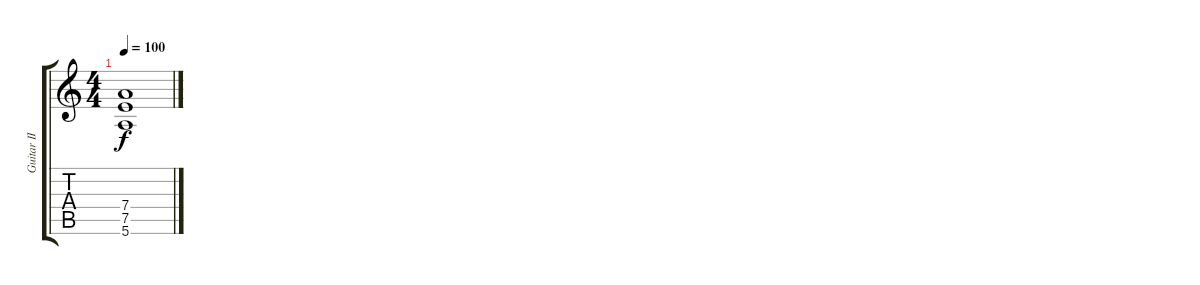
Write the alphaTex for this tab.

\track ("Guitar II" "Guitar II") {instrument distortionguitar}
\staff {score tabs}
\tuning (E4 B3 G3 D3 A2 E2) {hide}
\ts (4 4)
\tempo 100
\clef g2
\ks c
(7.4 7.5 5.6).1{dy f}
